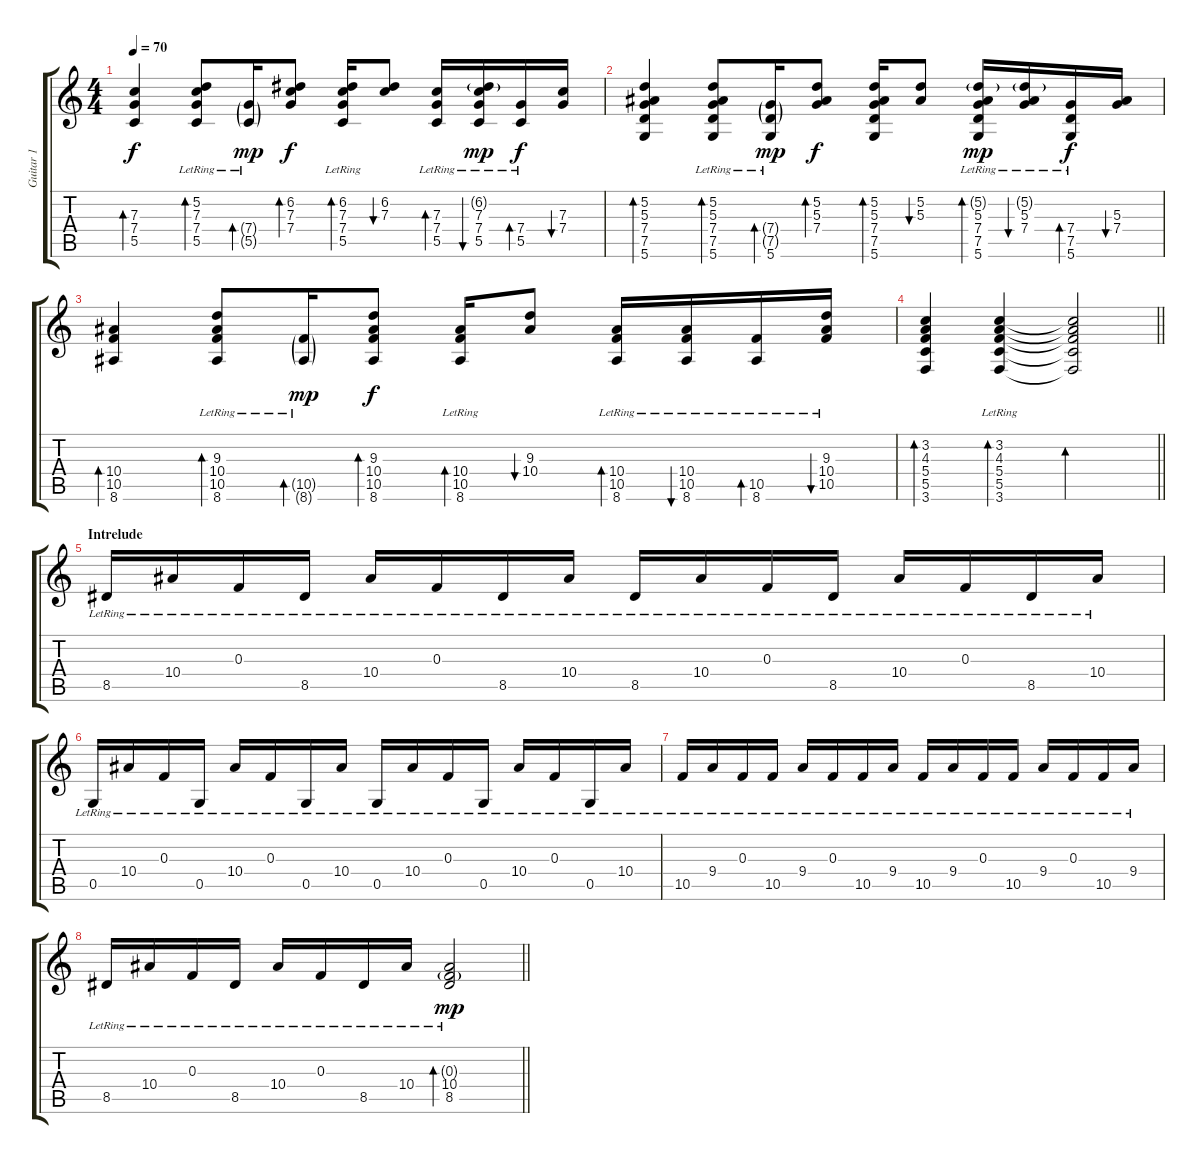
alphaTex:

\track ("Guitar 1" "Guitar 1") {solo instrument acousticguitarsteel}
\staff {score tabs}
\tuning (D4 A3 F3 C3 G2 D2) {hide}
\ts (4 4)
\tempo 70
\clef g2
\ks c
(7.3 7.4 5.5).4{bd 30 dy f} (5.2{lr} 7.3{lr} 7.4 5.5).8{bd 30} (7.4{g} 5.5{g lr}).16{bd 30 dy mp} (6.2 7.3 7.4).8{bd 30 dy f} (6.2 7.3 7.4{lr} 5.5).16{bd 30} (6.2 7.3).8{bu 30} (7.3{lr} 7.4 5.5).16{bd 30} (6.2{g lr} 7.3{lr} 7.4 5.5).16{bu 30 dy mp} (7.4 5.5{lr}).16{bd 30 dy f} (7.3 7.4).16{bu 30} |
(5.2 5.3 7.4 7.5 5.6).4{bd 30} (5.2{lr} 5.3{lr} 7.4 7.5 5.6).8{bd 30} (7.4{g} 7.5{g lr} 5.6).16{bd 30 dy mp} (5.2 5.3 7.4).8{bd 30 dy f} (5.2 5.3 7.4 7.5 5.6).16{bd 30} (5.2 5.3).8{bu 30} (5.2{g} 5.3{lr} 7.4 7.5 5.6).16{bd 30 dy mp} (5.2{g} 5.3{lr} 7.4).16{bu 30} (7.4 7.5{lr} 5.6).16{bd 30 dy f} (5.3 7.4).16{bu 30} |
(10.4 10.5 8.6).4{bd 30} (9.3{lr} 10.4 10.5 8.6).8{bd 30} (10.5{g lr} 8.6{g}).16{bd 30 dy mp} (9.3 10.4 10.5 8.6).8{bd 30 dy f} (10.4{lr} 10.5 8.6).16{bd 30} (9.3 10.4).8{bu 30} (10.4 10.5{lr} 8.6).16{bd 30} (10.4{lr} 10.5{lr} 8.6).16{bu 30} (10.5{lr} 8.6{lr}).16{bd 30} (9.3 10.4 10.5{lr}).16{bu 30} |
\barLineRight lightlight
(3.2 4.3 5.4 5.5 3.6).4{bd 30} (3.2{lr} 4.3{lr} 5.4 5.5 3.6).4{bd 30} (3.2{t} 4.3{t} 5.4{t} 5.5{t} 3.6{t}).2{bd 30} |
\section ("" "Intrelude")
8.5{lr}.16 10.4{lr}.16 0.3{lr}.16 8.5{lr}.16 10.4{lr}.16 0.3{lr}.16 8.5{lr}.16 10.4{lr}.16 8.5{lr}.16 10.4{lr}.16 0.3{lr}.16 8.5{lr}.16 10.4{lr}.16 0.3{lr}.16 8.5{lr}.16 10.4{lr}.16 |
0.5{lr}.16 10.4{lr}.16 0.3{lr}.16 0.5{lr}.16 10.4{lr}.16 0.3{lr}.16 0.5{lr}.16 10.4{lr}.16 0.5{lr}.16 10.4{lr}.16 0.3{lr}.16 0.5{lr}.16 10.4{lr}.16 0.3{lr}.16 0.5{lr}.16 10.4{lr}.16 |
10.5{lr}.16 9.4{lr}.16 0.3{lr}.16 10.5{lr}.16 9.4{lr}.16 0.3{lr}.16 10.5{lr}.16 9.4{lr}.16 10.5{lr}.16 9.4{lr}.16 0.3{lr}.16 10.5{lr}.16 9.4{lr}.16 0.3{lr}.16 10.5{lr}.16 9.4{lr}.16 |
\barLineRight lightlight
8.5{lr}.16 10.4{lr}.16 0.3{lr}.16 8.5{lr}.16 10.4{lr}.16 0.3{lr}.16 8.5{lr}.16 10.4{lr}.16 (0.3{g} 10.4 8.5{lr}).2{bd 30 dy mp}
